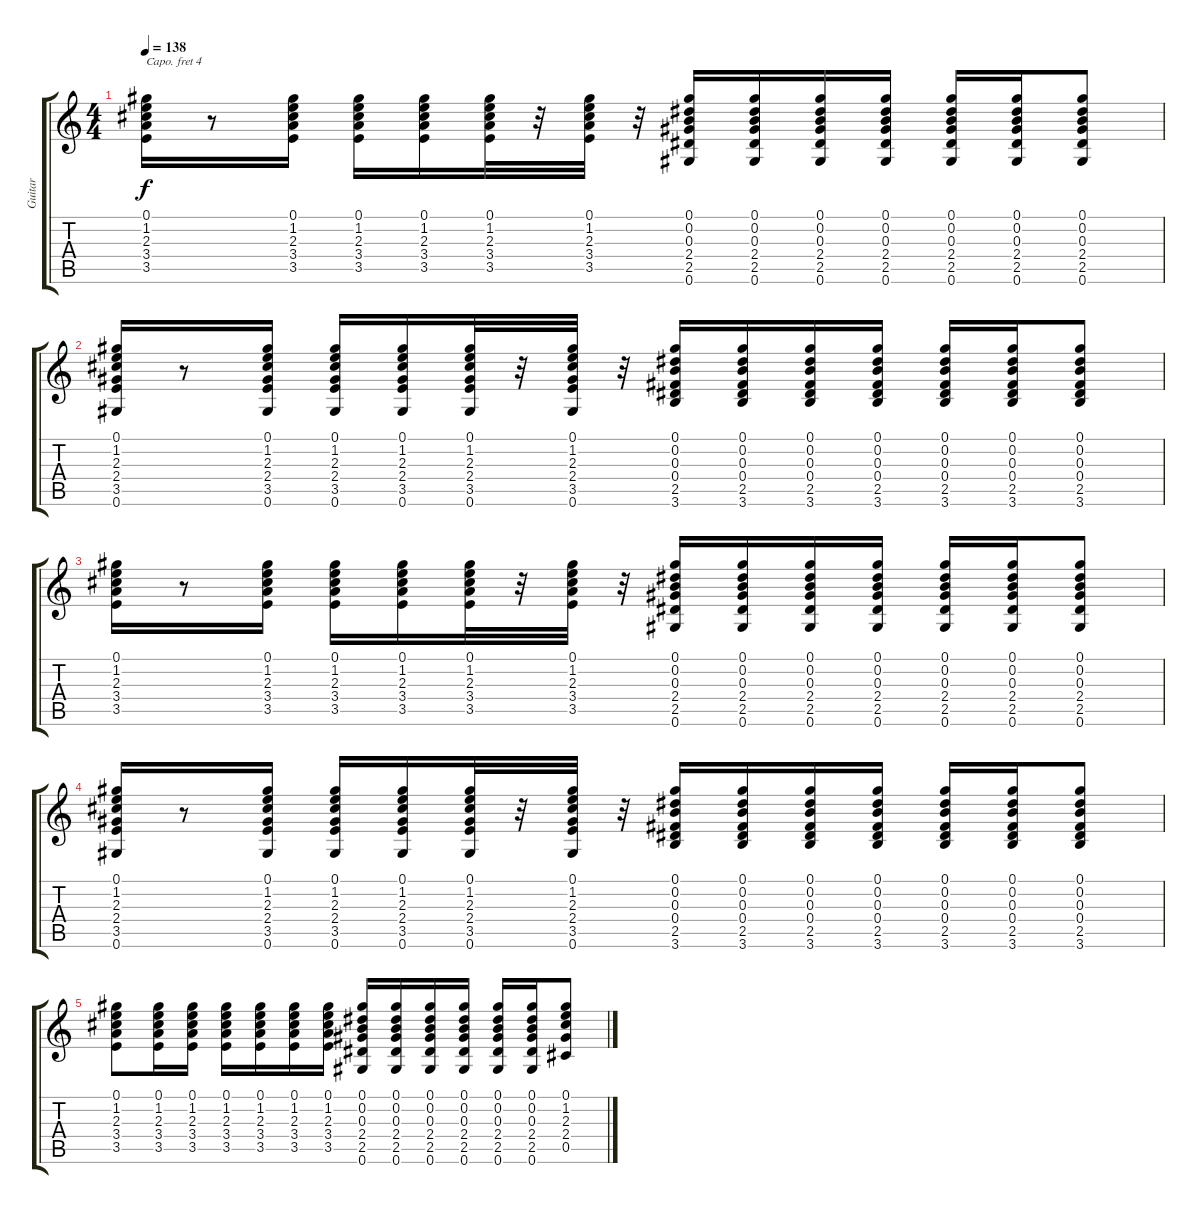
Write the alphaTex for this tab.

\track ("Guitar" "Guitar") {instrument acousticguitarsteel}
\staff {score tabs}
\capo 4
\tuning (E4 B3 G3 D3 A2 E2) {hide}
\ts (4 4)
\tempo 138
\clef g2
\ks c
(0.1 1.2 2.3 3.4 3.5).16{dy f} r.8 (0.1 1.2 2.3 3.4 3.5).16 (0.1 1.2 2.3 3.4 3.5).16 (0.1 1.2 2.3 3.4 3.5).16 (0.1 1.2 2.3 3.4 3.5).32 r.32 (0.1 1.2 2.3 3.4 3.5).32 r.32 (0.1 0.2 0.3 2.4 2.5 0.6).16 (0.1 0.2 0.3 2.4 2.5 0.6).16 (0.1 0.2 0.3 2.4 2.5 0.6).16 (0.1 0.2 0.3 2.4 2.5 0.6).16 (0.1 0.2 0.3 2.4 2.5 0.6).16 (0.1 0.2 0.3 2.4 2.5 0.6).16 (0.1 0.2 0.3 2.4 2.5 0.6).8 |
(0.1 1.2 2.3 2.4 3.5 0.6).16 r.8 (0.1 1.2 2.3 2.4 3.5 0.6).16 (0.1 1.2 2.3 2.4 3.5 0.6).16 (0.1 1.2 2.3 2.4 3.5 0.6).16 (0.1 1.2 2.3 2.4 3.5 0.6).32 r.32 (0.1 1.2 2.3 2.4 3.5 0.6).32 r.32 (0.1 0.2 0.3 0.4 2.5 3.6).16 (0.1 0.2 0.3 0.4 2.5 3.6).16 (0.1 0.2 0.3 0.4 2.5 3.6).16 (0.1 0.2 0.3 0.4 2.5 3.6).16 (0.1 0.2 0.3 0.4 2.5 3.6).16 (0.1 0.2 0.3 0.4 2.5 3.6).16 (0.1 0.2 0.3 0.4 2.5 3.6).8 |
(0.1 1.2 2.3 3.4 3.5).16 r.8 (0.1 1.2 2.3 3.4 3.5).16 (0.1 1.2 2.3 3.4 3.5).16 (0.1 1.2 2.3 3.4 3.5).16 (0.1 1.2 2.3 3.4 3.5).32 r.32 (0.1 1.2 2.3 3.4 3.5).32 r.32 (0.1 0.2 0.3 2.4 2.5 0.6).16 (0.1 0.2 0.3 2.4 2.5 0.6).16 (0.1 0.2 0.3 2.4 2.5 0.6).16 (0.1 0.2 0.3 2.4 2.5 0.6).16 (0.1 0.2 0.3 2.4 2.5 0.6).16 (0.1 0.2 0.3 2.4 2.5 0.6).16 (0.1 0.2 0.3 2.4 2.5 0.6).8 |
(0.1 1.2 2.3 2.4 3.5 0.6).16 r.8 (0.1 1.2 2.3 2.4 3.5 0.6).16 (0.1 1.2 2.3 2.4 3.5 0.6).16 (0.1 1.2 2.3 2.4 3.5 0.6).16 (0.1 1.2 2.3 2.4 3.5 0.6).32 r.32 (0.1 1.2 2.3 2.4 3.5 0.6).32 r.32 (0.1 0.2 0.3 0.4 2.5 3.6).16 (0.1 0.2 0.3 0.4 2.5 3.6).16 (0.1 0.2 0.3 0.4 2.5 3.6).16 (0.1 0.2 0.3 0.4 2.5 3.6).16 (0.1 0.2 0.3 0.4 2.5 3.6).16 (0.1 0.2 0.3 0.4 2.5 3.6).16 (0.1 0.2 0.3 0.4 2.5 3.6).8 |
(0.1 1.2 2.3 3.4 3.5).8 (0.1 1.2 2.3 3.4 3.5).16 (0.1 1.2 2.3 3.4 3.5).16 (0.1 1.2 2.3 3.4 3.5).16 (0.1 1.2 2.3 3.4 3.5).16 (0.1 1.2 2.3 3.4 3.5).16 (0.1 1.2 2.3 3.4 3.5).16 (0.1 0.2 0.3 2.4 2.5 0.6).16 (0.1 0.2 0.3 2.4 2.5 0.6).16 (0.1 0.2 0.3 2.4 2.5 0.6).16 (0.1 0.2 0.3 2.4 2.5 0.6).16 (0.1 0.2 0.3 2.4 2.5 0.6).16 (0.1 0.2 0.3 2.4 2.5 0.6).16 (0.1 1.2 2.3 2.4 0.5).8
